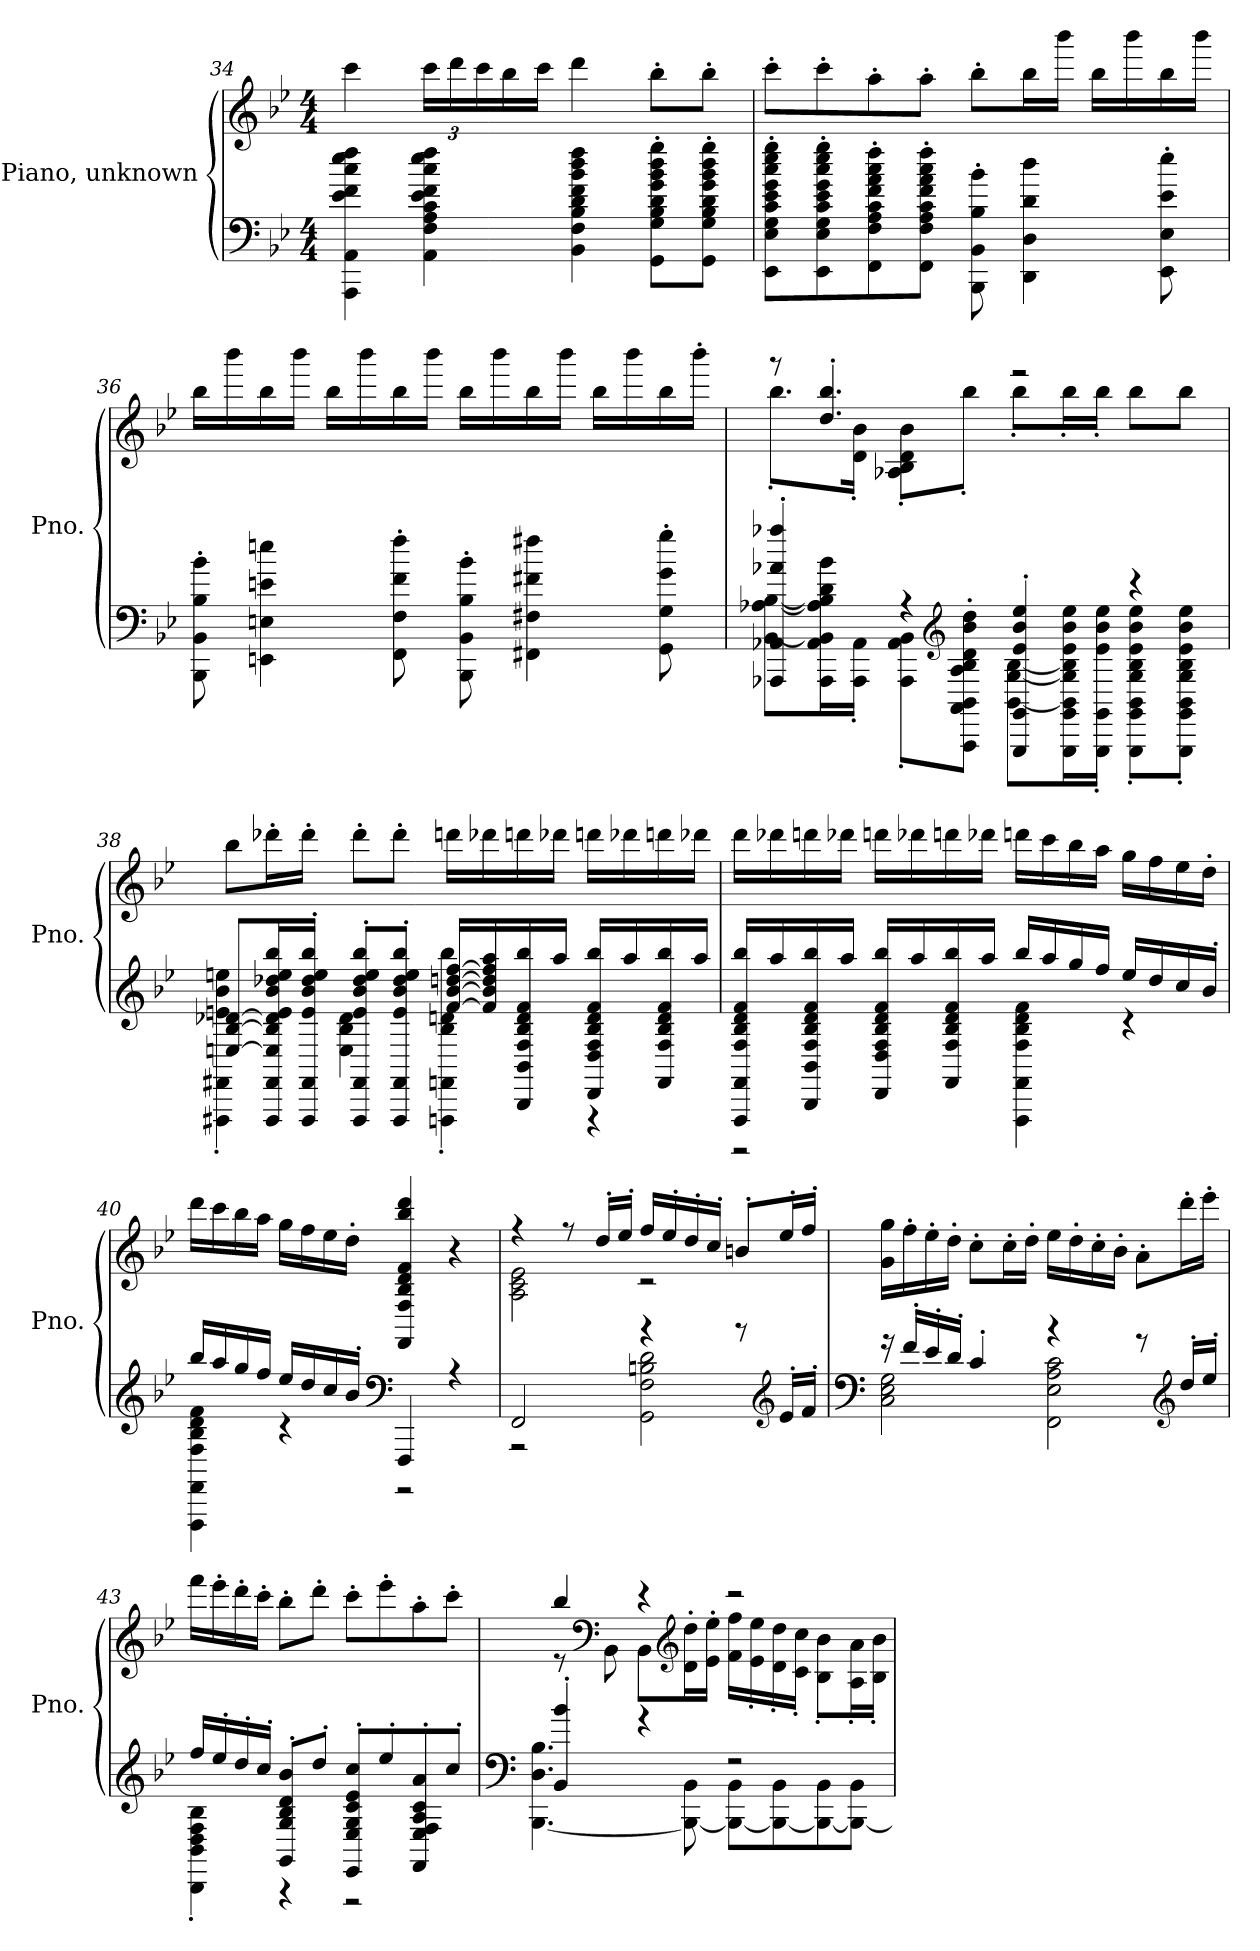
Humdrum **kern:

**kern	**kern
*part1	*part1
*staff2	*staff1
*I"Piano, unknown	*
*I'Pno.	*
!!LO:LB:g=z
*clefF4	*clefG2
*k[b-e-]	*k[b-e-]
*M4/4	*M4/4
=34	=34
4AAA\ 4AA\ 4e-\ 4f\ 4cc\ 4ee-\ 4ff\	4ccc\
*	*Xbrackettup
4AA\ 4F\ 4A\ 4c\ 4e-\ 4f\ 4cc\ 4ee-\ 4ff\	24ccc\LL
.	24ddd\
.	24ccc\
.	16bb-\
.	16ccc\JJ
4BB-\ 4F\ 4B-\ 4d\ 4f\ 4b-\ 4dd\ 4ff\	4ddd\
8GG\' 8G\' 8B-\' 8d\' 8g\' 8b-\' 8dd\' 8gg\'L	8bb-'\L
8GG\' 8G\' 8B-\' 8d\' 8g\' 8b-\' 8dd\' 8gg\'J	8bb-'\J
=35	=35
8EE-\' 8E-\' 8G\' 8c\' 8e-\' 8g\' 8cc\' 8ee-\' 8gg\'L	8ccc'\L
8EE-\' 8E-\' 8G\' 8c\' 8e-\' 8g\' 8cc\' 8ee-\' 8gg\'	8ccc'\
8FF\' 8F\' 8A\' 8c\' 8f\' 8a\' 8cc\' 8ff\'	8aa'\
8FF\' 8F\' 8A\' 8c\' 8f\' 8a\' 8cc\' 8ff\'J	8aa'\J
8BBB-\' 8BB-\' 8B-\' 8b-\'	8bb-'\L
4DD\ 4D\ 4d\ 4dd\	16bb-\L
.	16bbb-\JJ
.	16bb-\LL
.	16bbb-\
8EE-\' 8E-\' 8e-\' 8ee-\'	16bb-\
.	16bbb-\JJ
!!LO:LB:g=z
=36	=36
8BBB-\' 8BB-\' 8B-\' 8b-\'	16bb-\LL
.	16bbb-\
4EEn\ 4En\ 4en\ 4een\	16bb-\
.	16bbb-\JJ
.	16bb-\LL
.	16bbb-\
8FF\' 8F\' 8f\' 8ff\'	16bb-\
.	16bbb-\JJ
8BBB-\' 8BB-\' 8B-\' 8b-\'	16bb-\LL
.	16bbb-\
4FF#X\ 4F#X\ 4f#X\ 4ff#X\	16bb-\
.	16bbb-\JJ
.	16bb-\LL
.	16bbb-\
8GG\' 8G\' 8g\' 8gg\'	16bb-\
.	16bbb-'\JJ
=37	=37
*^	*^
4AAA-X/' 4AA-X/' 4a-X/' 4aa-X/'	[8BB-\ [8A-X\ [8B-\L	8r	8.bb-'\L
.	16AAA-\ 16AA-\ 16BB-\] 16A-\] 16B-\] 16d\ 16b-\L	4.dd/' 4.bb-/'	.
.	16AAA-\' 16AA-\'JJ	.	16d\' 16b-\'Jk
4r	8AAA-\' 8AA-\' 8BB-\'L	.	8A-X\' 8B-\' 8d\' 8b-\'L
*clefG2	*	*	*
.	8AAA-\' 8AA-\' 8BB-\' 8A-\' 8B-\' 8d\' 8b-\' 8dd\'J	.	8bb-'\J
4GGG/' 4GG/' 4e-/' 4b-/' 4ee-/'	[8BB-\ [8G\ [8B-\L	2r	8bb-'\L
.	16GGG\ 16GG\ 16BB-\] 16G\] 16B-\] 16e-\ 16b-\ 16ee-\L	.	16bb-'\L
.	16GGG\' 16GG\' 16e-\' 16b-\' 16ee-\'JJ	.	16bb-'\JJ
4r	8GGG\' 8GG\' 8BB-\' 8G\' 8B-\' 8e-\' 8b-\' 8ee-\'L	.	8bb-\L
.	8GGG\' 8GG\' 8BB-\' 8G\' 8B-\' 8e-\' 8b-\' 8ee-\'J	.	8bb-\J
*	*	*v	*v
!!LO:LB:g=z
=38	=38	=38
[8En/ [8B-/ [8d-X/L	4FFF#X\' 4FF#X\' 4en\' 4b-\' 4een\'	8bb-\L
16FFF#/ 16FF#/ 16E/] 16B-/] 16d-/] 16e/ 16b-/ 16dd-X/ 16ee/ 16bb-/L	.	16ddd-X'\L
16FFF#/' 16FF#/' 16e/' 16b-/' 16dd-/' 16ee/' 16bb-/'JJ	.	16ddd-'\JJ
8FFF#/' 8FF#/' 8e/' 8b-/' 8dd-/' 8ee/' 8bb-/'L	4E\ 4B-\ 4d-\	8ddd-'\L
8FFF#/' 8FF#/' 8e/' 8b-/' 8dd-/' 8ee/' 8bb-/'J	.	8ddd-'\J
[16f/ [16b-/ [16ddn/ [16ff/LL	4FFFn\' 4FFn\' 4B-\' 4dn\' 4bb-\'	16dddn\LL
16f/] 16b-/] 16dd/] 16ff/] 16aa/	.	16ddd-X\
16BBB-/ 16BB-/ 16F/ 16B-/ 16d/ 16f/ 16bb-/	.	16dddn\
16aa/JJ	.	16ddd-X\JJ
16DD/ 16D/ 16F/ 16B-/ 16d/ 16f/ 16bb-/LL	4r	16dddn\LL
16aa/	.	16ddd-X\
16FF/ 16F/ 16B-/ 16d/ 16f/ 16bb-/	.	16dddn\
16aa/JJ	.	16ddd-X\JJ
!!LO:PB:g=z
=39	=39	=39
16FFF/ 16FF/ 16F/ 16B-/ 16d/ 16f/ 16bb-/LL	2r	16ddd\LL
16aa/	.	16ddd-X\
16BBB-/ 16BB-/ 16F/ 16B-/ 16d/ 16f/ 16bb-/	.	16dddn\
16aa/JJ	.	16ddd-X\JJ
16DD/ 16D/ 16F/ 16B-/ 16d/ 16f/ 16bb-/LL	.	16dddn\LL
16aa/	.	16ddd-X\
16FF/ 16F/ 16B-/ 16d/ 16f/ 16bb-/	.	16dddn\
16aa/JJ	.	16ddd-X\JJ
16bb-/LL	4FFF\ 4FF\ 4F\ 4B-\ 4d\ 4f\	16dddn\LL
16aa/	.	16ccc\
16gg/	.	16bb-\
16ff/JJ	.	16aa\JJ
16ee-/LL	4r	16gg\LL
16dd/	.	16ff\
16cc/	.	16ee-\
16b-'/JJ	.	16dd'\JJ
=40	=40	=40
16bb-/LL	4FFF\ 4FF\ 4F\ 4B-\ 4d\ 4f\	16ddd\LL
16aa/	.	16ccc\
16gg/	.	16bb-\
16ff/JJ	.	16aa\JJ
16ee-/LL	4r	16gg\LL
16dd/	.	16ff\
16cc/	.	16ee-\
16b-'/JJ	.	16dd'\JJ
*clefF4	*	*
4FFF/	2r	4FF/ 4F/ 4B-/ 4d/ 4f/ 4bb-/ 4ddd/
4r	.	4r
!!LO:LB:g=z
=41	=41	=41
*	*	*^
2FF/	2r	4r	2A\ 2c\ 2e-\
.	.	8r	.
.	.	16dd'/LL	.
.	.	16ee-'/JJ	.
4r	2GG\ 2F\ 2Bn\ 2d\	16ff/LL	2r
.	.	16ee-'/	.
.	.	16dd'/	.
.	.	16cc'/JJ	.
8r	.	8bn'/L	.
*clefG2	*	*	*
16e-'/LL	.	16ee-'/L	.
16f'/JJ	.	16ff'/JJ	.
*	*	*v	*v
=42	=42	=42
*clefF4	*	*
16r	2C\ 2E-\ 2G\	16g\ 16gg\LL
16f'/LL	.	16ff'\
16e-'/	.	16ee-'\
16d'/JJ	.	16dd'\JJ
4c'/	.	8cc'\L
.	.	16cc'\L
.	.	16dd'\JJ
4r	2FF\ 2E-\ 2A\ 2c\	16ee-\LL
.	.	16dd'\
.	.	16cc'\
.	.	16b-'\JJ
8r	.	8a'\L
*clefG2	*	*
16dd'/LL	.	16ddd'\L
16ee-'/JJ	.	16eee-'\JJ
!!LO:LB:g=z
=43	=43	=43
16ff/LL	4BBB-\' 4BB-\' 4D\' 4F\' 4B-\'	16fff\LL
16ee-'/	.	16eee-'\
16dd'/	.	16ddd'\
16cc'/JJ	.	16ccc'\JJ
8GG/' 8G/' 8B-/' 8d/' 8b-/'L	4r	8bb-'\L
8dd'/J	.	8ddd'\J
8EE-/' 8E-/' 8G/' 8c/' 8e-/' 8cc/'L	2r	8ccc'\L
8ee-'/	.	8eee-'\
8FF/' 8E-/' 8F/' 8A/' 8c/' 8a/'	.	8aa'\
8cc'/J	.	8ccc'\J
=44	=44	=44
*clefF4	*	*
*	*	*^
4BB-/' 4b-/'	[4.BBB-\ 4.D\ 4.B-\	4bb-/	8r
*	*	*clefF4	*
.	.	.	8BB-\
4r	.	4r	8BB-\L
*	*	*clefG2	*
.	8BBB-\_ 8BB-\	.	16d\' 16dd\'L
.	.	.	16e-\' 16ee-\'JJ
2r	8BBB-\_ 8BB-\L	2r	16f\ 16ff\LL
.	.	.	16e-\' 16ee-\'
.	8BBB-\_ 8BB-\	.	16d\' 16dd\'
.	.	.	16c\' 16cc\'JJ
.	8BBB-\_ 8BB-\	.	8B-\' 8b-\'L
.	8BBB-\_ 8BB-\J	.	16A\' 16a\'L
.	.	.	16B-\' 16b-\'JJ
*v	*v	*	*
*	*v	*v
=	=
*-	*-
